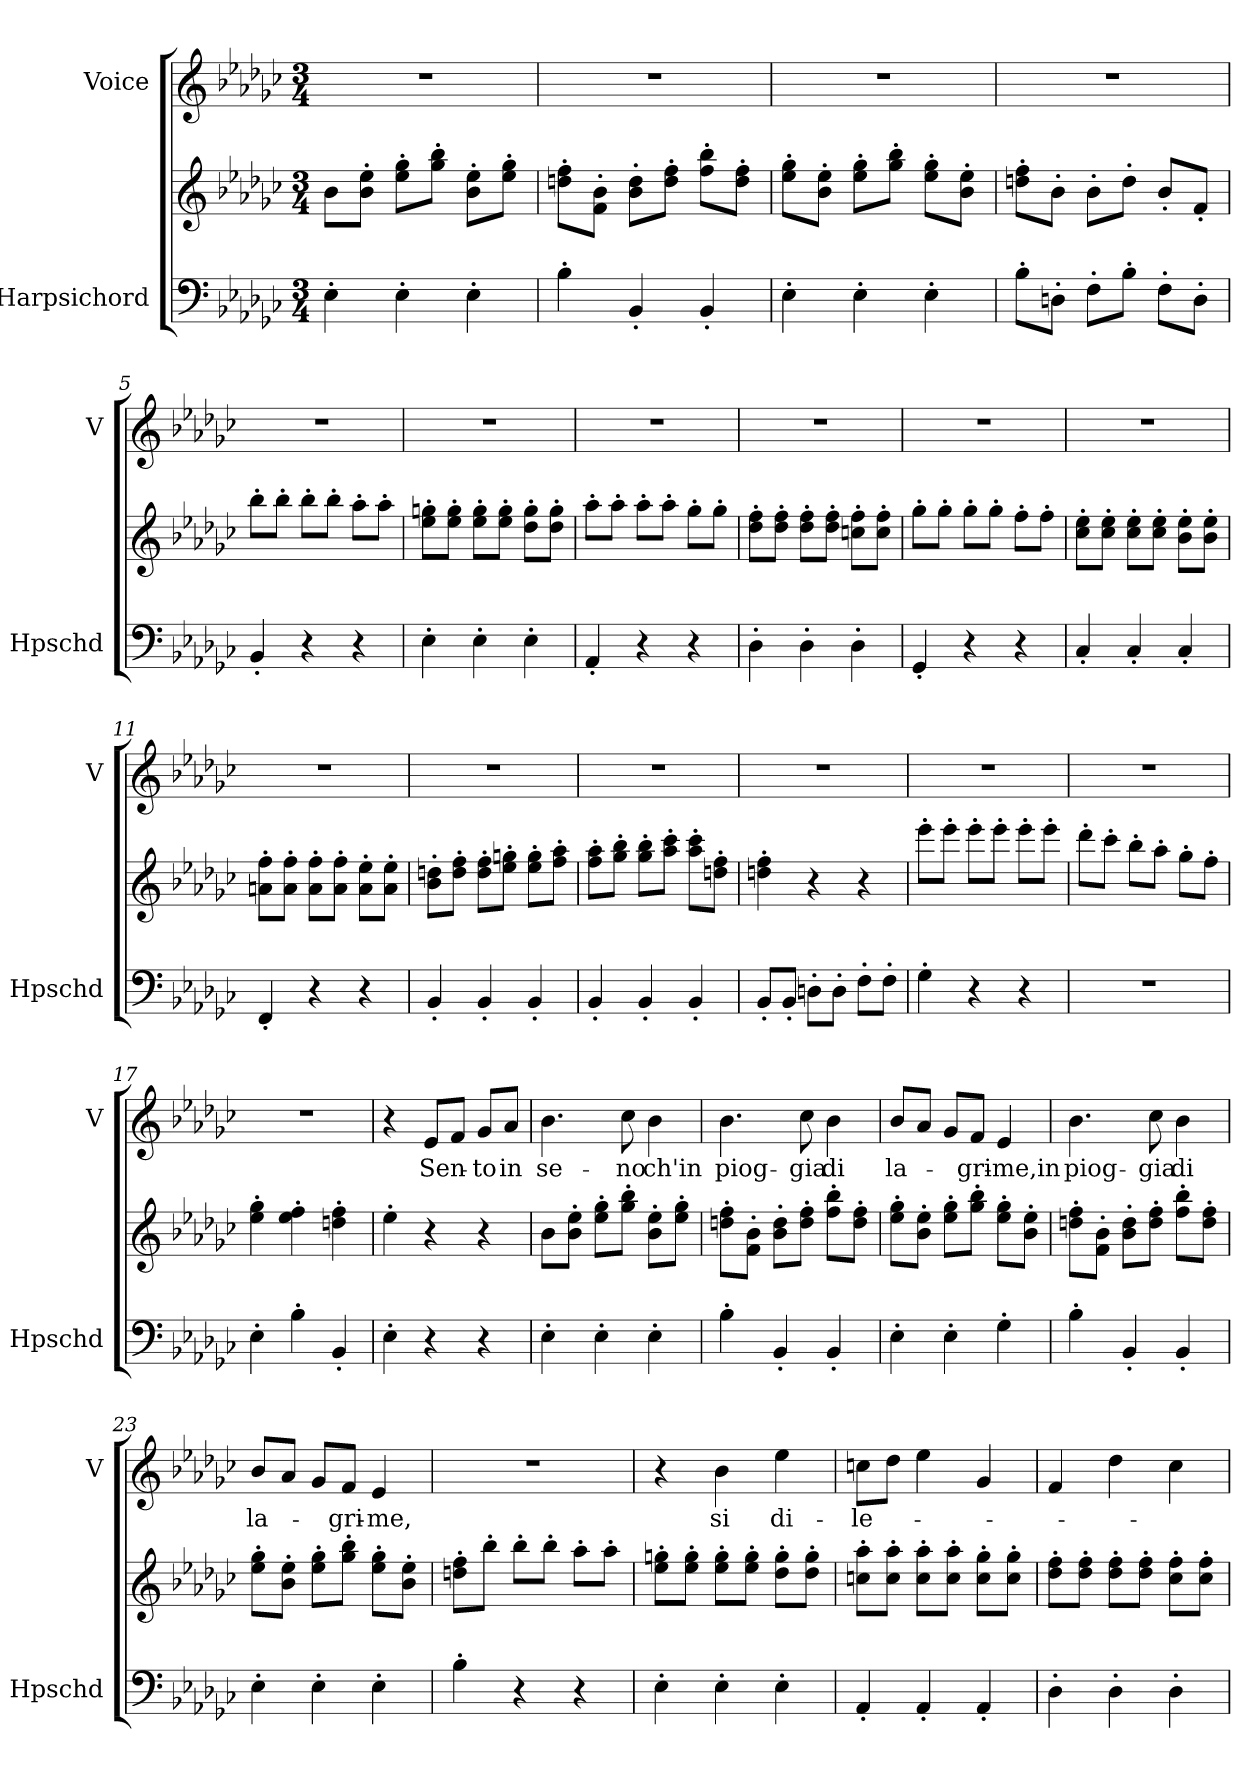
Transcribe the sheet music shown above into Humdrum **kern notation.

**kern	**kern	**kern	**text
*part2	*part2	*part1	*part1
*staff3	*staff2	*staff1	*staff1
*I"Harpsichord	*	*I"Voice	*
*I'Hpschd	*	*I'V	*
*clefF4	*clefG2	*clefG2	*
*k[b-e-a-d-g-c-]	*k[b-e-a-d-g-c-]	*k[b-e-a-d-g-c-]	*
*M3/4	*M3/4	*M3/4	*
*MM115	*MM115	*MM115	*
=1	=1	=1	=1
4E-'\	8b-\L	2.r	.
.	8b-\' 8ee-\'J	.	.
4E-'\	8ee-\' 8gg-\'L	.	.
.	8gg-\' 8bb-\'J	.	.
4E-'\	8b-\' 8ee-\'L	.	.
.	8ee-\' 8gg-\'J	.	.
=2	=2	=2	=2
4B-'\	8ddn\' 8ff\'L	2.r	.
.	8f\' 8b-\'J	.	.
4BB-'/	8b-\' 8dd\'L	.	.
.	8dd\' 8ff\'J	.	.
4BB-'/	8ff\' 8bb-\'L	.	.
.	8dd\' 8ff\'J	.	.
=3	=3	=3	=3
4E-'\	8ee-\' 8gg-\'L	2.r	.
.	8b-\' 8ee-\'J	.	.
4E-'\	8ee-\' 8gg-\'L	.	.
.	8gg-\' 8bb-\'J	.	.
4E-'\	8ee-\' 8gg-\'L	.	.
.	8b-\' 8ee-\'J	.	.
=4	=4	=4	=4
8B-'\L	8ddn\' 8ff\'L	2.r	.
8Dn'\J	8b-'\J	.	.
8F'\L	8b-'\L	.	.
8B-'\J	8dd'\J	.	.
8F'\L	8b-'/L	.	.
8D'\J	8f'/J	.	.
=5	=5	=5	=5
4BB-'/	8bb-'\L	2.r	.
.	8bb-'\J	.	.
4r	8bb-'\L	.	.
.	8bb-'\J	.	.
4r	8aa-'\L	.	.
.	8aa-'\J	.	.
=6	=6	=6	=6
4E-'\	8ee-\' 8ggn\'L	2.r	.
.	8ee-\' 8gg\'J	.	.
4E-'\	8ee-\' 8gg\'L	.	.
.	8ee-\' 8gg\'J	.	.
4E-'\	8dd-\' 8gg\'L	.	.
.	8dd-\' 8gg\'J	.	.
!!LO:LB:g=z
=7	=7	=7	=7
4AA-'/	8aa-'\L	2.r	.
.	8aa-'\J	.	.
4r	8aa-'\L	.	.
.	8aa-'\J	.	.
4r	8gg-'\L	.	.
.	8gg-'\J	.	.
=8	=8	=8	=8
4D-'\	8dd-\' 8ff\'L	2.r	.
.	8dd-\' 8ff\'J	.	.
4D-'\	8dd-\' 8ff\'L	.	.
.	8dd-\' 8ff\'J	.	.
4D-'\	8ccn\' 8ff\'L	.	.
.	8cc\' 8ff\'J	.	.
=9	=9	=9	=9
4GG-'/	8gg-'\L	2.r	.
.	8gg-'\J	.	.
4r	8gg-'\L	.	.
.	8gg-'\J	.	.
4r	8ff'\L	.	.
.	8ff'\J	.	.
=10	=10	=10	=10
4C-'/	8cc-\' 8ee-\'L	2.r	.
.	8cc-\' 8ee-\'J	.	.
4C-'/	8cc-\' 8ee-\'L	.	.
.	8cc-\' 8ee-\'J	.	.
4C-'/	8b-\' 8ee-\'L	.	.
.	8b-\' 8ee-\'J	.	.
=11	=11	=11	=11
4FF'/	8an\' 8ff\'L	2.r	.
.	8a\' 8ff\'J	.	.
4r	8a\' 8ff\'L	.	.
.	8a\' 8ff\'J	.	.
4r	8a\' 8ee-\'L	.	.
.	8a\' 8ee-\'J	.	.
=12	=12	=12	=12
4BB-'/	8b-\' 8ddn\'L	2.r	.
.	8dd\' 8ff\'J	.	.
4BB-'/	8dd\' 8ff\'L	.	.
.	8ee-\' 8ggn\'J	.	.
4BB-'/	8ee-\' 8gg\'L	.	.
.	8ff\' 8aa-\'J	.	.
!!LO:LB:g=z
=13	=13	=13	=13
4BB-'/	8ff\' 8aa-\'L	2.r	.
.	8gg-\' 8bb-\'J	.	.
4BB-'/	8gg-\' 8bb-\'L	.	.
.	8aa-\' 8ccc-\'J	.	.
4BB-'/	8aa-\' 8ccc-\'L	.	.
.	8ddn\' 8ff\'J	.	.
=14	=14	=14	=14
8BB-'/L	4ddn\' 4ff\'	2.r	.
8BB-'/J	.	.	.
8Dn'\L	4r	.	.
8D'\J	.	.	.
8F'\L	4r	.	.
8F'\J	.	.	.
=15	=15	=15	=15
4G-'\	8eee-'\L	2.r	.
.	8eee-'\J	.	.
4r	8eee-'\L	.	.
.	8eee-'\J	.	.
4r	8eee-'\L	.	.
.	8eee-'\J	.	.
=16	=16	=16	=16
2.r	8ddd-'\L	2.r	.
.	8ccc-'\J	.	.
.	8bb-'\L	.	.
.	8aa-'\J	.	.
.	8gg-'\L	.	.
.	8ff'\J	.	.
=17	=17	=17	=17
4E-'\	4ee-\' 4gg-\'	2.r	.
4B-'\	4ee-\' 4ff\'	.	.
4BB-'/	4ddn\' 4ff\'	.	.
=18	=18	=18	=18
4E-'\	4ee-'\	4r	.
!	!	!	!LO:LY:b
4r	4r	8e-/L	Sen-
.	.	8f/J	.
!	!	!	!LO:LY:b
4r	4r	8g-/L	-to
!	!	!	!LO:LY:b
.	.	8a-/J	in
!!LO:LB:g=z
=19	=19	=19	=19
!	!	!	!LO:LY:b
4E-'\	8b-\L	4.b-\	se-
.	8b-\' 8ee-\'J	.	.
4E-'\	8ee-\' 8gg-\'L	.	.
!	!	!	!LO:LY:b
.	8gg-\' 8bb-\'J	8cc-\	-no
!	!	!	!LO:LY:b
4E-'\	8b-\' 8ee-\'L	4b-\	ch'in
.	8ee-\' 8gg-\'J	.	.
=20	=20	=20	=20
!	!	!	!LO:LY:b
4B-'\	8ddn\' 8ff\'L	4.b-\	piog-
.	8f\' 8b-\'J	.	.
4BB-'/	8b-\' 8dd\'L	.	.
!	!	!	!LO:LY:b
.	8dd\' 8ff\'J	8cc-\	-gia
!	!	!	!LO:LY:b
4BB-'/	8ff\' 8bb-\'L	4b-\	di
.	8dd\' 8ff\'J	.	.
=21	=21	=21	=21
!	!	!	!LO:LY:b
4E-'\	8ee-\' 8gg-\'L	8b-/L	la-
.	8b-\' 8ee-\'J	8a-/J	.
4E-'\	8ee-\' 8gg-\'L	8g-/L	.
!	!	!	!LO:LY:b
.	8gg-\' 8bb-\'J	8f/J	-gri-
!	!	!	!LO:LY:b
4G-'\	8ee-\' 8gg-\'L	4e-/	-me,in
.	8b-\' 8ee-\'J	.	.
=22	=22	=22	=22
!	!	!	!LO:LY:b
4B-'\	8ddn\' 8ff\'L	4.b-\	piog-
.	8f\' 8b-\'J	.	.
4BB-'/	8b-\' 8dd\'L	.	.
!	!	!	!LO:LY:b
.	8dd\' 8ff\'J	8cc-\	-gia
!	!	!	!LO:LY:b
4BB-'/	8ff\' 8bb-\'L	4b-\	di
.	8dd\' 8ff\'J	.	.
=23	=23	=23	=23
!	!	!	!LO:LY:b
4E-'\	8ee-\' 8gg-\'L	8b-/L	la-
.	8b-\' 8ee-\'J	8a-/J	.
4E-'\	8ee-\' 8gg-\'L	8g-/L	.
!	!	!	!LO:LY:b
.	8gg-\' 8bb-\'J	8f/J	-gri-
!	!	!	!LO:LY:b
4E-'\	8ee-\' 8gg-\'L	4e-/	-me,
.	8b-\' 8ee-\'J	.	.
=24	=24	=24	=24
4B-'\	8ddn\' 8ff\'L	2.r	.
.	8bb-'\J	.	.
4r	8bb-'\L	.	.
.	8bb-'\J	.	.
4r	8aa-'\L	.	.
.	8aa-'\J	.	.
!!LO:PB:g=z
=25	=25	=25	=25
4E-'\	8ee-\' 8ggn\'L	4r	.
.	8ee-\' 8gg\'J	.	.
!	!	!	!LO:LY:b
4E-'\	8ee-\' 8gg\'L	4b-\	si
.	8ee-\' 8gg\'J	.	.
!	!	!	!LO:LY:b
4E-'\	8dd-\' 8gg\'L	4ee-\	di-
.	8dd-\' 8gg\'J	.	.
=26	=26	=26	=26
!	!	!	!LO:LY:b
4AA-'/	8ccn\' 8aa-\'L	8ccn\L	-le-
.	8cc\' 8aa-\'J	8dd-\J	.
4AA-'/	8cc\' 8aa-\'L	4ee-\	.
.	8cc\' 8aa-\'J	.	.
4AA-'/	8cc\' 8gg-\'L	4g-/	.
.	8cc\' 8gg-\'J	.	.
=27	=27	=27	=27
4D-'\	8dd-\' 8ff\'L	4f/	.
.	8dd-\' 8ff\'J	.	.
4D-'\	8dd-\' 8ff\'L	4dd-\	.
.	8dd-\' 8ff\'J	.	.
4D-'\	8cc-i\' 8ff\'L	4cc-\	.
.	8cc-\' 8ff\'J	.	.
=	=	=	=
*-	*-	*-	*-
